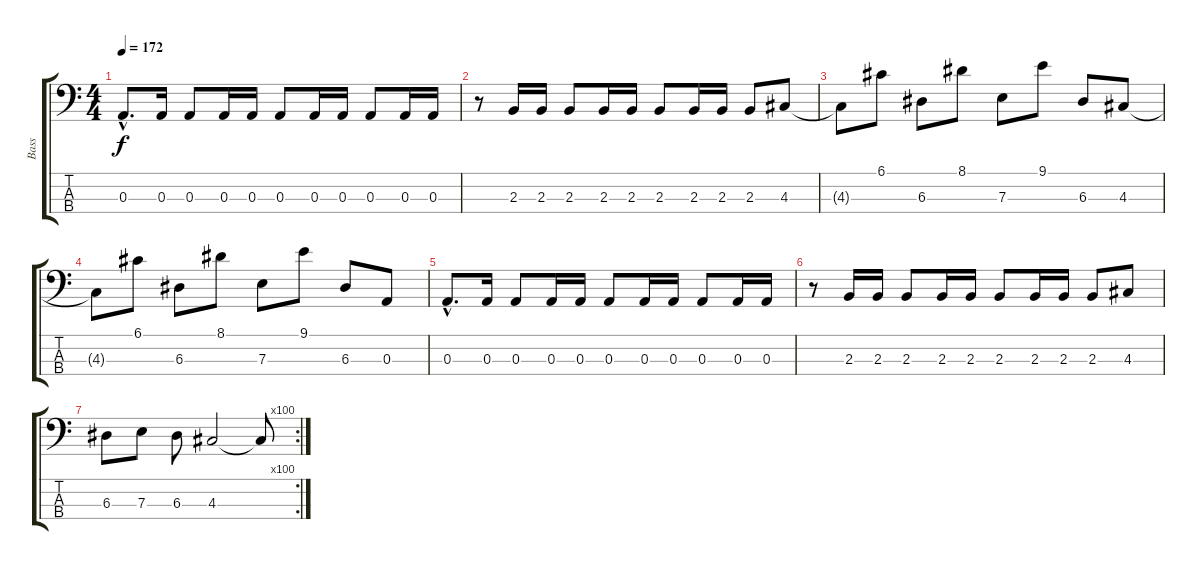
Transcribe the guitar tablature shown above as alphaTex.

\track ("Bass" "Bass") {instrument electricbassfinger}
\staff {score tabs}
\tuning (G2 D2 A1 E1) {hide}
\ts (4 4)
\tempo 172
\clef f4
\ks c
0.3{hac}.8{d dy f} 0.3.16 0.3.8 0.3.16 0.3.16 0.3.8 0.3.16 0.3.16 0.3.8 0.3.16 0.3.16 |
r.8 2.3.16 2.3.16 2.3.8 2.3.16 2.3.16 2.3.8 2.3.16 2.3.16 2.3.8 4.3.8 |
4.3{t}.8 6.1.8 6.3.8 8.1.8 7.3.8 9.1.8 6.3.8 4.3.8 |
4.3{t}.8 6.1.8 6.3.8 8.1.8 7.3.8 9.1.8 6.3.8 0.3.8 |
0.3{hac}.8{d} 0.3.16 0.3.8 0.3.16 0.3.16 0.3.8 0.3.16 0.3.16 0.3.8 0.3.16 0.3.16 |
r.8 2.3.16 2.3.16 2.3.8 2.3.16 2.3.16 2.3.8 2.3.16 2.3.16 2.3.8 4.3.8 |
\rc 100
6.3.8 7.3.8 6.3.8 4.3.2 4.3{t}.8
